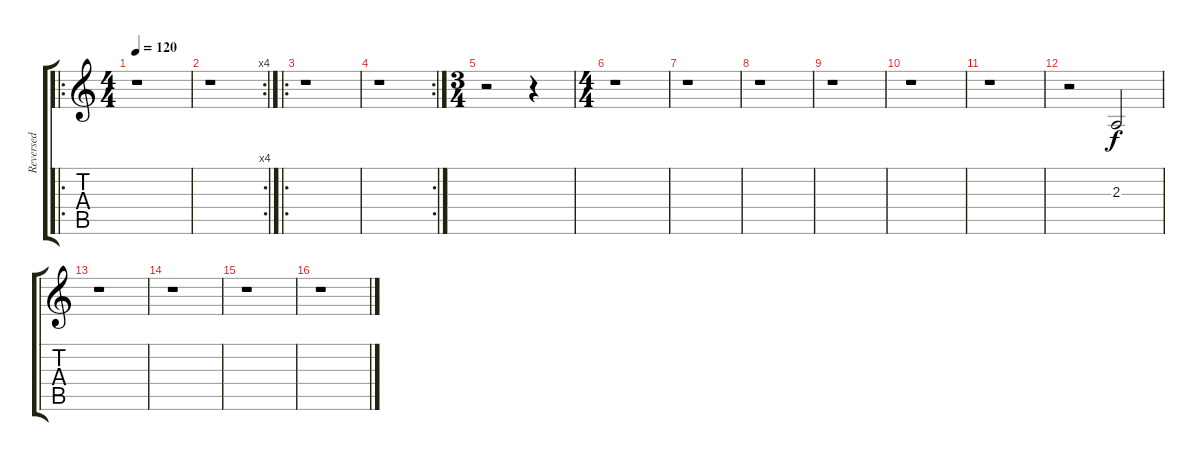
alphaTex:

\track ("Reversed" "Reversed") {instrument reversecymbal}
\staff {score tabs}
\tuning (E4 B3 G3 D3 A2 E2) {hide}
\ro
\ts (4 4)
\tempo 120
\clef g2
\ks c
r.1{dy f instrument reversecymbal} |
\rc 4
r.1 |
\ro
r.1 |
\rc 2
r.1 |
\ts (3 4)
r.2 r.4 |
\ts (4 4)
r.1 |
r.1 |
r.1 |
r.1 |
r.1 |
r.1 |
r.2 2.3.2 |
r.1 |
r.1 |
r.1 |
r.1
